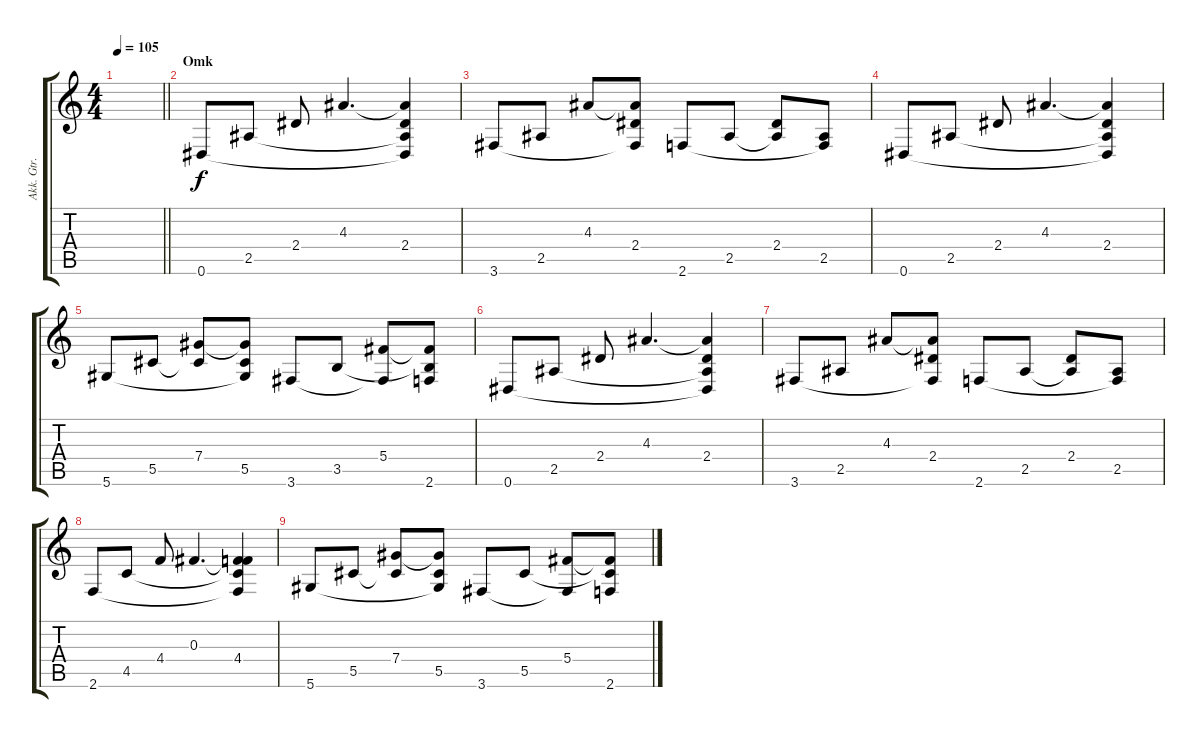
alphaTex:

\track ("Akk. Gtr." "Akk. Gtr.") {instrument electricguitarclean}
\staff {score tabs}
\tuning (Eb4 Bb3 Gb3 Db3 Ab2 Eb2) {hide}
\ts (4 4)
\tempo 105
\clef g2
\barLineRight lightlight
\ks c
|
\section ("" "Omk")
0.6.8 2.5.8 2.4.8 4.3.4{d} (4.3{t} 2.4 2.5{t} 0.6{t}).4 |
3.6.8 2.5.8 4.3.8 (4.3{t} 2.4 3.6{t}).8 2.6.8 2.5.8 (2.4 2.5{t}).8 (2.5 2.6{t}).8 |
0.6.8 2.5.8 2.4.8 4.3.4{d} (4.3{t} 2.4 2.5{t} 0.6{t}).4 |
5.6.8 5.5.8 (7.4 5.5{t}).8 (7.4{t} 5.5 5.6{t}).8 3.6.8 3.5.8 (5.4 3.6{t}).8 (5.4{t} 3.5{t} 2.6).8 |
0.6.8 2.5.8 2.4.8 4.3.4{d} (4.3{t} 2.4 2.5{t} 0.6{t}).4 |
3.6.8 2.5.8 4.3.8 (4.3{t} 2.4 3.6{t}).8 2.6.8 2.5.8 (2.4 2.5{t}).8 (2.5 2.6{t}).8 |
2.6.8 4.5.8 4.4.8 0.3.4{d} (0.3{t} 4.4 4.5{t} 2.6{t}).4 |
5.6.8 5.5.8 (7.4 5.5{t}).8 (7.4{t} 5.5 5.6{t}).8 3.6.8 5.5.8 (5.4 3.6{t}).8 (5.4{t} 5.5{t} 2.6).8
